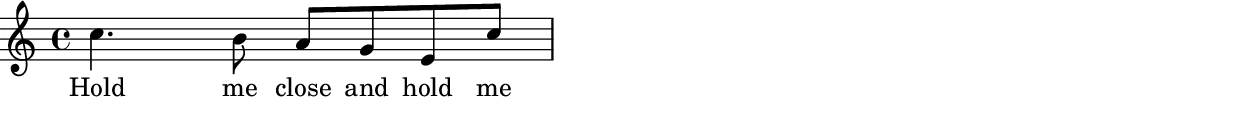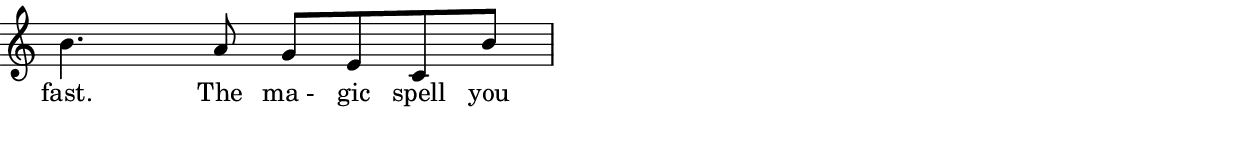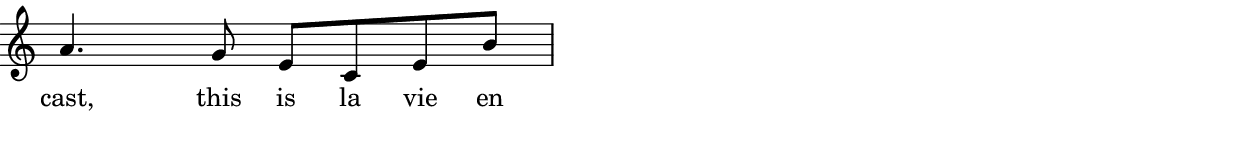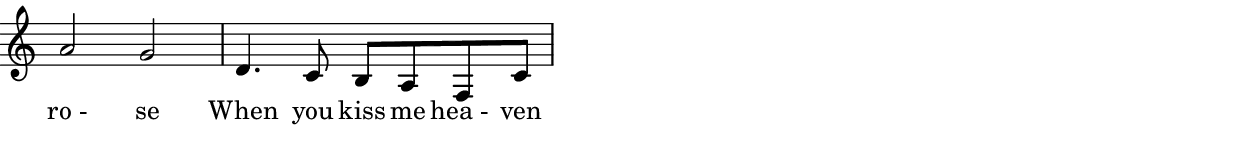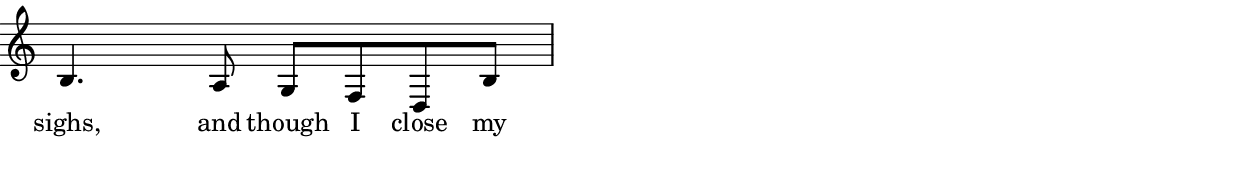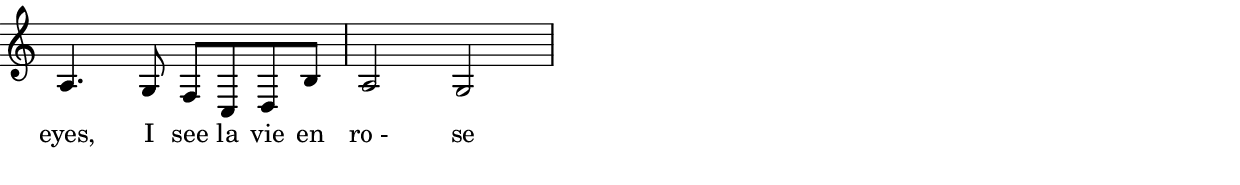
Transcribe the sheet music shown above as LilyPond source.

%% Generated by lilypond-book
%% Options: [indent=0\mm,line-width=278\pt]
\include "lilypond-book-preamble.ly"


% ****************************************************************
% Start cut-&-pastable-section
% ****************************************************************



\paper {
  indent = 0\mm
  line-width = 278\pt
  % offset the left padding, also add 1mm as lilypond creates cropped
  % images with a little space on the right
  line-width = #(- line-width (* mm  3.000000) (* mm 1))
}

\layout {
  
}





% ****************************************************************
% ly snippet:
% ****************************************************************
\sourcefileline 64
\relative c'' {
    c4. b8 a8 [ g8 e8 c'8 ] b4. 
    a8 g8 [ e8 c8 b'8 ] a4. 
    g8 e8 [ c8 e8 b'8 ] a2 g2
    d4. c8 b8 [ a8 f8 c'8 ] b4. 
     a8 g8 [ f8 d8 b'8 ] a4. 
     g8 f8 [ c8 d8 b'8 ] a2  g2 
	}   
	\addlyrics { Hold me close and hold me "fast." The "ma -" gic spell you "cast," this is la vie en "ro -" se 
	When you kiss me "hea - " ven "sighs," and though I close my "eyes," I see la vie en "ro -" se
	}



% ****************************************************************
% end ly snippet
% ****************************************************************
